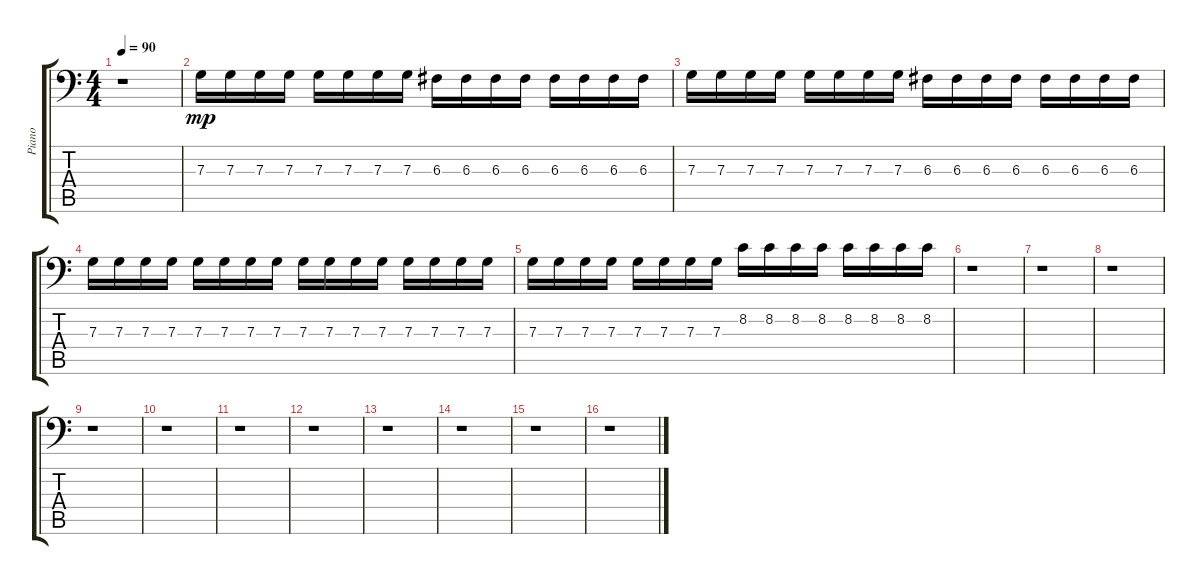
\track ("Piano" "Piano") {instrument acousticgrandpiano}
\staff {score tabs}
\tuning (A3 E3 C3 G2 D2 G1) {hide}
\ts (4 4)
\tempo 90
\clef f4
\ks c
r.1{dy f} |
7.3.16{dy mp} 7.3.16 7.3.16 7.3.16 7.3.16 7.3.16 7.3.16 7.3.16 6.3.16 6.3.16 6.3.16 6.3.16 6.3.16 6.3.16 6.3.16 6.3.16 |
7.3.16 7.3.16 7.3.16 7.3.16 7.3.16 7.3.16 7.3.16 7.3.16 6.3.16 6.3.16 6.3.16 6.3.16 6.3.16 6.3.16 6.3.16 6.3.16 |
7.3.16 7.3.16 7.3.16 7.3.16 7.3.16 7.3.16 7.3.16 7.3.16 7.3.16 7.3.16 7.3.16 7.3.16 7.3.16 7.3.16 7.3.16 7.3.16 |
7.3.16 7.3.16 7.3.16 7.3.16 7.3.16 7.3.16 7.3.16 7.3.16 8.2.16 8.2.16 8.2.16 8.2.16 8.2.16 8.2.16 8.2.16 8.2.16 |
r.1 |
r.1 |
r.1 |
r.1 |
r.1 |
r.1 |
r.1 |
r.1 |
r.1 |
r.1 |
r.1
